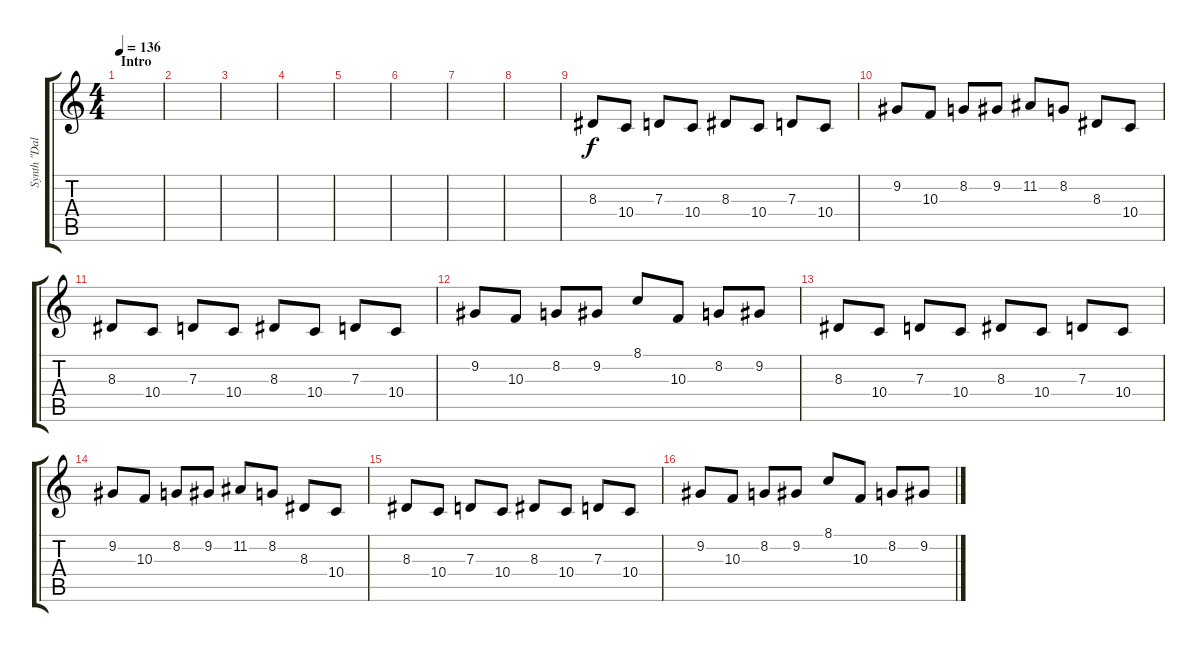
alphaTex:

\track ("Synth \"Dallam\"" "Synth \"Dal") {instrument harpsichord}
\staff {score tabs}
\tuning (E4 B3 G3 D3 A2 E2) {hide}
\ts (4 4)
\section ("" "Intro")
\tempo 136
\clef g2
\ks c
|
|
|
|
|
|
|
|
8.3.8 10.4.8 7.3.8 10.4.8 8.3.8 10.4.8 7.3.8 10.4.8 |
9.2.8 10.3.8 8.2.8 9.2.8 11.2.8 8.2.8 8.3.8 10.4.8 |
8.3.8 10.4.8 7.3.8 10.4.8 8.3.8 10.4.8 7.3.8 10.4.8 |
9.2.8 10.3.8 8.2.8 9.2.8 8.1.8 10.3.8 8.2.8 9.2.8 |
8.3.8 10.4.8 7.3.8 10.4.8 8.3.8 10.4.8 7.3.8 10.4.8 |
9.2.8 10.3.8 8.2.8 9.2.8 11.2.8 8.2.8 8.3.8 10.4.8 |
8.3.8 10.4.8 7.3.8 10.4.8 8.3.8 10.4.8 7.3.8 10.4.8 |
9.2.8 10.3.8 8.2.8 9.2.8 8.1.8 10.3.8 8.2.8 9.2.8
